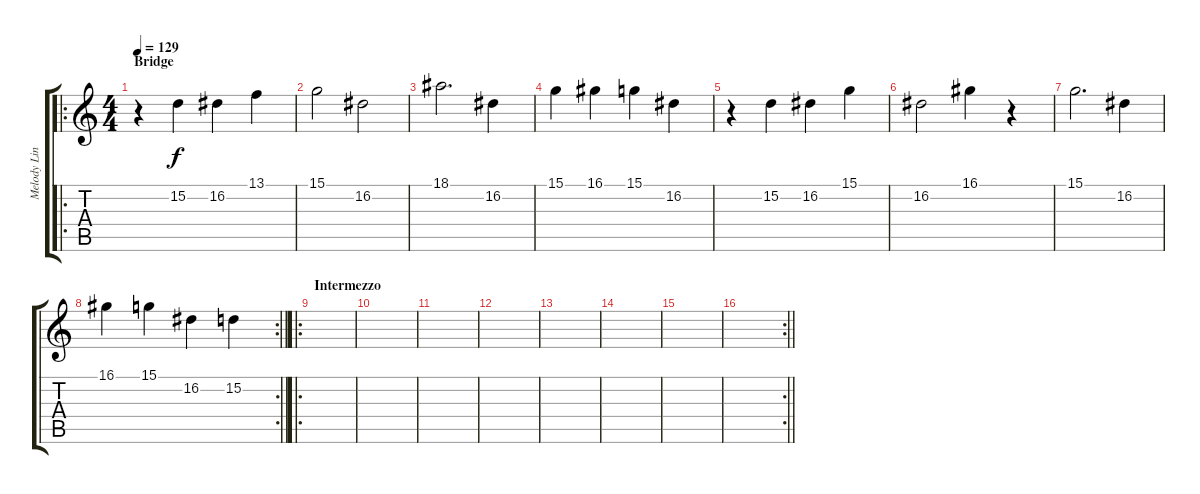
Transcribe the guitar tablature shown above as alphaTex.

\track ("Melody Line" "Melody Lin") {instrument acousticgrandpiano}
\staff {score tabs}
\tuning (E4 B3 G3 D3 A2 E2) {hide}
\ro
\ts (4 4)
\section ("" "Bridge")
\tempo 129
\clef g2
\ks c
r.4{dy f} 15.2.4 16.2.4 13.1.4 |
15.1.2 16.2.2 |
18.1.2{d} 16.2.4 |
15.1.4 16.1.4 15.1.4 16.2.4 |
r.4 15.2.4 16.2.4 15.1.4 |
16.2.2 16.1.4 r.4 |
15.1.2{d} 16.2.4 |
\rc 2
\barLineRight lightlight
16.1.4 15.1.4 16.2.4 15.2.4 |
\ro
\section ("" "Intermezzo")
|
|
|
|
|
|
|
\rc 2
\barLineRight lightlight
